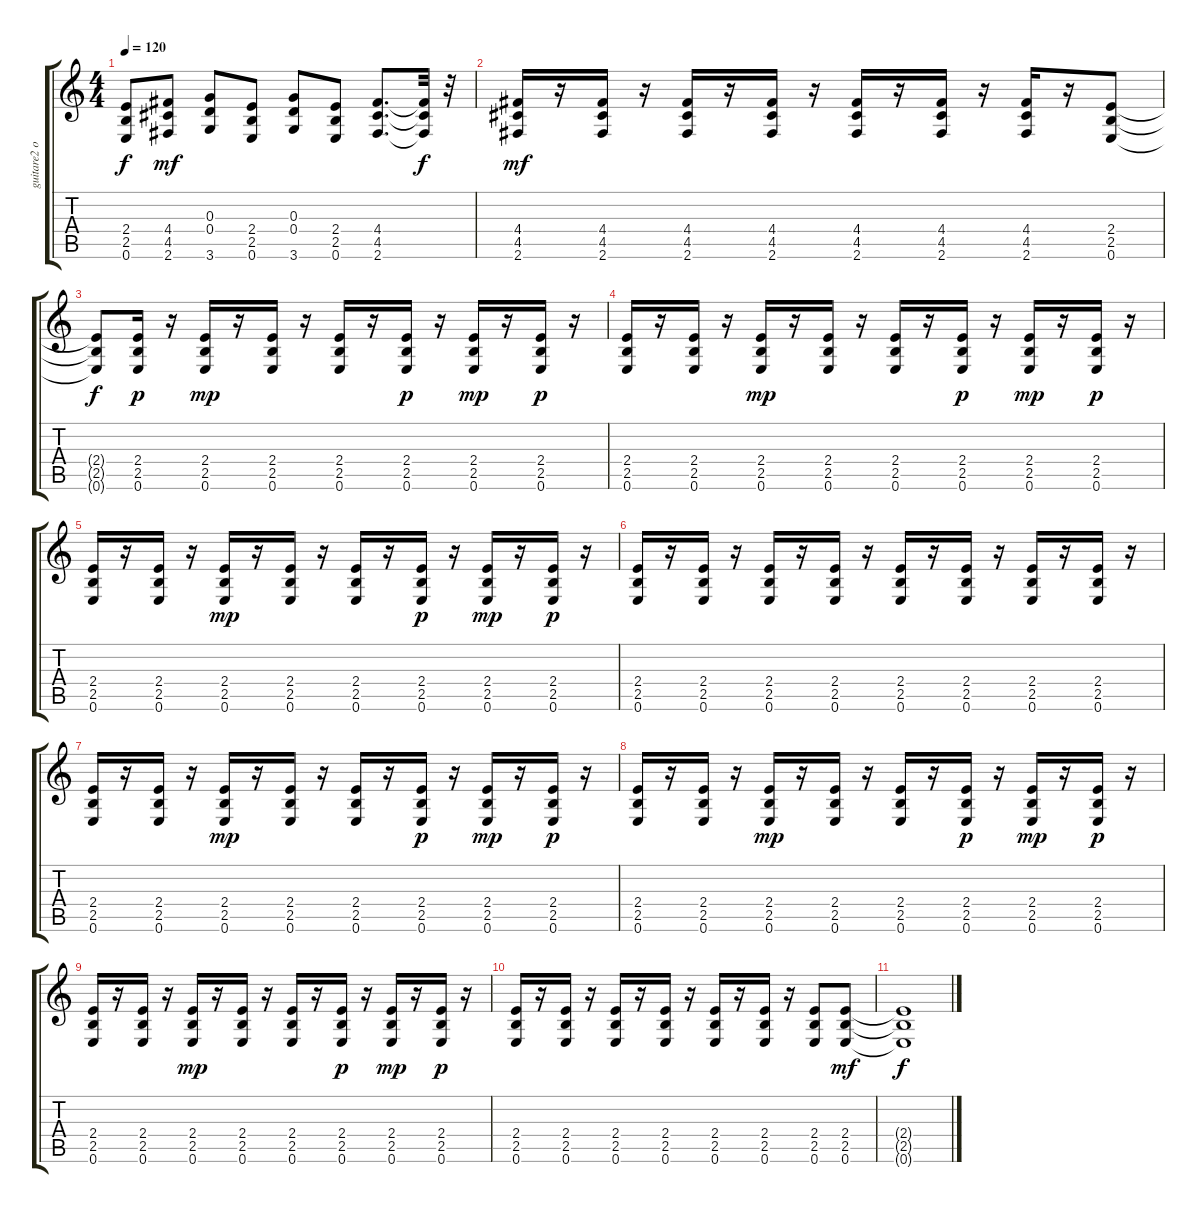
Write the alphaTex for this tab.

\track ("guitare2 overdrive" "guitare2 o") {instrument overdrivenguitar}
\staff {score tabs}
\tuning (E4 B3 G3 D3 A2 E2) {hide}
\ts (4 4)
\tempo 120
\clef g2
\ks c
(2.4{t} 2.5{t} 0.6{t}).8{dy f} (4.4 4.5 2.6).8{dy mf} (0.3 0.4 3.6).8 (2.4 2.5 0.6).8 (0.3 0.4 3.6).8 (2.4 2.5 0.6).8 (4.4 4.5 2.6).8{d} (4.4{t} 4.5{t} 2.6{t}).32{dy f} r.32 |
(4.4 4.5 2.6).16{dy mf} r.16 (4.4 4.5 2.6).16 r.16 (4.4 4.5 2.6).16 r.16 (4.4 4.5 2.6).16 r.16 (4.4 4.5 2.6).16 r.16 (4.4 4.5 2.6).16 r.16 (4.4 4.5 2.6).16 r.16 (2.4 2.5 0.6).8 |
(2.4{t} 2.5{t} 0.6{t}).8{dy f} (2.4 2.5 0.6).16{dy p} r.16 (2.4 2.5 0.6).16{dy mp} r.16 (2.4 2.5 0.6).16 r.16 (2.4 2.5 0.6).16 r.16 (2.4 2.5 0.6).16{dy p} r.16 (2.4 2.5 0.6).16{dy mp} r.16 (2.4 2.5 0.6).16{dy p} r.16 |
(2.4 2.5 0.6).16 r.16 (2.4 2.5 0.6).16 r.16 (2.4 2.5 0.6).16{dy mp} r.16 (2.4 2.5 0.6).16 r.16 (2.4 2.5 0.6).16 r.16 (2.4 2.5 0.6).16{dy p} r.16 (2.4 2.5 0.6).16{dy mp} r.16 (2.4 2.5 0.6).16{dy p} r.16 |
(2.4 2.5 0.6).16 r.16 (2.4 2.5 0.6).16 r.16 (2.4 2.5 0.6).16{dy mp} r.16 (2.4 2.5 0.6).16 r.16 (2.4 2.5 0.6).16 r.16 (2.4 2.5 0.6).16{dy p} r.16 (2.4 2.5 0.6).16{dy mp} r.16 (2.4 2.5 0.6).16{dy p} r.16 |
(2.4 2.5 0.6).16 r.16 (2.4 2.5 0.6).16 r.16 (2.4 2.5 0.6).16 r.16 (2.4 2.5 0.6).16 r.16 (2.4 2.5 0.6).16 r.16 (2.4 2.5 0.6).16 r.16 (2.4 2.5 0.6).16 r.16 (2.4 2.5 0.6).16 r.16 |
(2.4 2.5 0.6).16 r.16 (2.4 2.5 0.6).16 r.16 (2.4 2.5 0.6).16{dy mp} r.16 (2.4 2.5 0.6).16 r.16 (2.4 2.5 0.6).16 r.16 (2.4 2.5 0.6).16{dy p} r.16 (2.4 2.5 0.6).16{dy mp} r.16 (2.4 2.5 0.6).16{dy p} r.16 |
(2.4 2.5 0.6).16 r.16 (2.4 2.5 0.6).16 r.16 (2.4 2.5 0.6).16{dy mp} r.16 (2.4 2.5 0.6).16 r.16 (2.4 2.5 0.6).16 r.16 (2.4 2.5 0.6).16{dy p} r.16 (2.4 2.5 0.6).16{dy mp} r.16 (2.4 2.5 0.6).16{dy p} r.16 |
(2.4 2.5 0.6).16 r.16 (2.4 2.5 0.6).16 r.16 (2.4 2.5 0.6).16{dy mp} r.16 (2.4 2.5 0.6).16 r.16 (2.4 2.5 0.6).16 r.16 (2.4 2.5 0.6).16{dy p} r.16 (2.4 2.5 0.6).16{dy mp} r.16 (2.4 2.5 0.6).16{dy p} r.16 |
(2.4 2.5 0.6).16 r.16 (2.4 2.5 0.6).16 r.16 (2.4 2.5 0.6).16 r.16 (2.4 2.5 0.6).16 r.16 (2.4 2.5 0.6).16 r.16 (2.4 2.5 0.6).16 r.16 (2.4 2.5 0.6).8 (2.4 2.5 0.6).8{dy mf} |
(2.4{t} 2.5{t} 0.6{t}).1{dy f}
